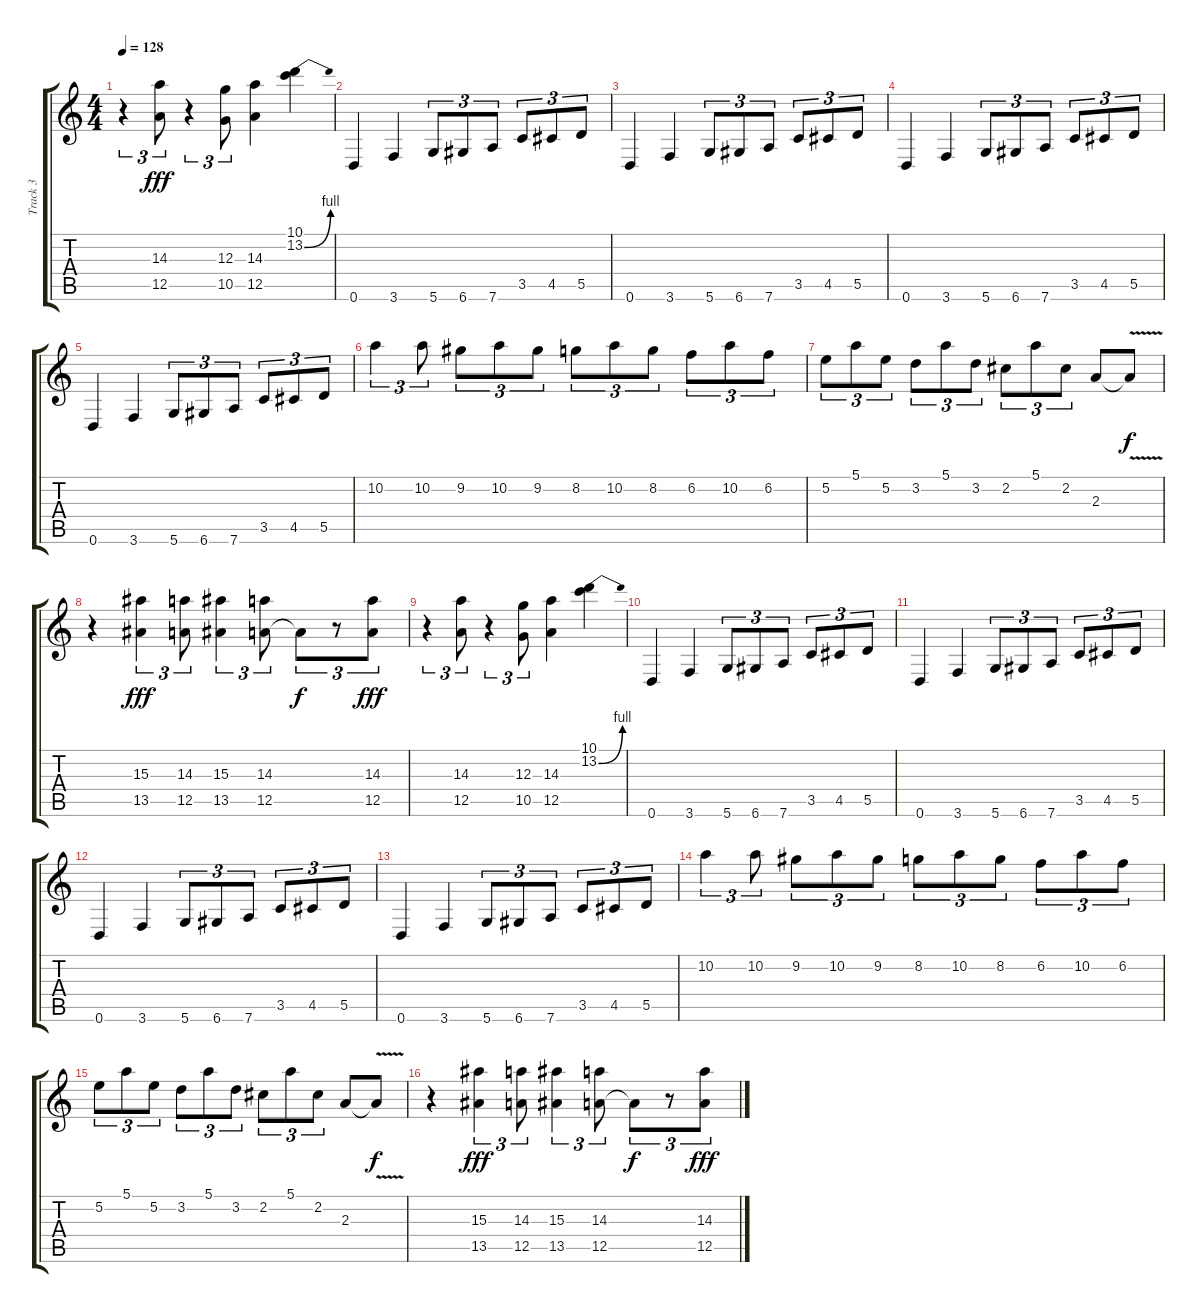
\track ("Track 3" "Track 3") {instrument distortionguitar}
\staff {score tabs}
\tuning (E4 B3 G3 D3 A2 D2) {hide}
\ts (4 4)
\tempo 128
\clef g2
\ks c
r.4{tu (3 2) dy fff} (14.3 12.5).8{tu (3 2)} r.4{tu (3 2)} (12.3 10.5).8{tu (3 2)} (14.3 12.5).4 (10.1 13.2{be (bend 0 0 60 4)}).4 |
0.6.4 3.6.4 5.6.8{tu (3 2)} 6.6.8{tu (3 2)} 7.6.8{tu (3 2)} 3.5.8{tu (3 2)} 4.5.8{tu (3 2)} 5.5.8{tu (3 2)} |
0.6.4 3.6.4 5.6.8{tu (3 2)} 6.6.8{tu (3 2)} 7.6.8{tu (3 2)} 3.5.8{tu (3 2)} 4.5.8{tu (3 2)} 5.5.8{tu (3 2)} |
0.6.4 3.6.4 5.6.8{tu (3 2)} 6.6.8{tu (3 2)} 7.6.8{tu (3 2)} 3.5.8{tu (3 2)} 4.5.8{tu (3 2)} 5.5.8{tu (3 2)} |
0.6.4 3.6.4 5.6.8{tu (3 2)} 6.6.8{tu (3 2)} 7.6.8{tu (3 2)} 3.5.8{tu (3 2)} 4.5.8{tu (3 2)} 5.5.8{tu (3 2)} |
10.2.4{tu (3 2)} 10.2.8{tu (3 2)} 9.2.8{tu (3 2)} 10.2.8{tu (3 2)} 9.2.8{tu (3 2)} 8.2.8{tu (3 2)} 10.2.8{tu (3 2)} 8.2.8{tu (3 2)} 6.2.8{tu (3 2)} 10.2.8{tu (3 2)} 6.2.8{tu (3 2)} |
5.2.8{tu (3 2)} 5.1.8{tu (3 2)} 5.2.8{tu (3 2)} 3.2.8{tu (3 2)} 5.1.8{tu (3 2)} 3.2.8{tu (3 2)} 2.2.8{tu (3 2)} 5.1.8{tu (3 2)} 2.2.8{tu (3 2)} 2.3.8 2.3{v t}.8{dy f} |
r.4 (15.3 13.5).4{tu (3 2) dy fff} (14.3 12.5).8{tu (3 2)} (15.3 13.5).4{tu (3 2)} (14.3 12.5).8{tu (3 2)} 12.5{t}.8{tu (3 2) dy f} r.8{tu (3 2)} (14.3 12.5).8{tu (3 2) dy fff} |
r.4{tu (3 2)} (14.3 12.5).8{tu (3 2)} r.4{tu (3 2)} (12.3 10.5).8{tu (3 2)} (14.3 12.5).4 (10.1 13.2{be (bend 0 0 60 4)}).4 |
0.6.4 3.6.4 5.6.8{tu (3 2)} 6.6.8{tu (3 2)} 7.6.8{tu (3 2)} 3.5.8{tu (3 2)} 4.5.8{tu (3 2)} 5.5.8{tu (3 2)} |
0.6.4 3.6.4 5.6.8{tu (3 2)} 6.6.8{tu (3 2)} 7.6.8{tu (3 2)} 3.5.8{tu (3 2)} 4.5.8{tu (3 2)} 5.5.8{tu (3 2)} |
0.6.4 3.6.4 5.6.8{tu (3 2)} 6.6.8{tu (3 2)} 7.6.8{tu (3 2)} 3.5.8{tu (3 2)} 4.5.8{tu (3 2)} 5.5.8{tu (3 2)} |
0.6.4 3.6.4 5.6.8{tu (3 2)} 6.6.8{tu (3 2)} 7.6.8{tu (3 2)} 3.5.8{tu (3 2)} 4.5.8{tu (3 2)} 5.5.8{tu (3 2)} |
10.2.4{tu (3 2)} 10.2.8{tu (3 2)} 9.2.8{tu (3 2)} 10.2.8{tu (3 2)} 9.2.8{tu (3 2)} 8.2.8{tu (3 2)} 10.2.8{tu (3 2)} 8.2.8{tu (3 2)} 6.2.8{tu (3 2)} 10.2.8{tu (3 2)} 6.2.8{tu (3 2)} |
5.2.8{tu (3 2)} 5.1.8{tu (3 2)} 5.2.8{tu (3 2)} 3.2.8{tu (3 2)} 5.1.8{tu (3 2)} 3.2.8{tu (3 2)} 2.2.8{tu (3 2)} 5.1.8{tu (3 2)} 2.2.8{tu (3 2)} 2.3.8 2.3{v t}.8{dy f} |
r.4 (15.3 13.5).4{tu (3 2) dy fff} (14.3 12.5).8{tu (3 2)} (15.3 13.5).4{tu (3 2)} (14.3 12.5).8{tu (3 2)} 12.5{t}.8{tu (3 2) dy f} r.8{tu (3 2)} (14.3 12.5).8{tu (3 2) dy fff}
